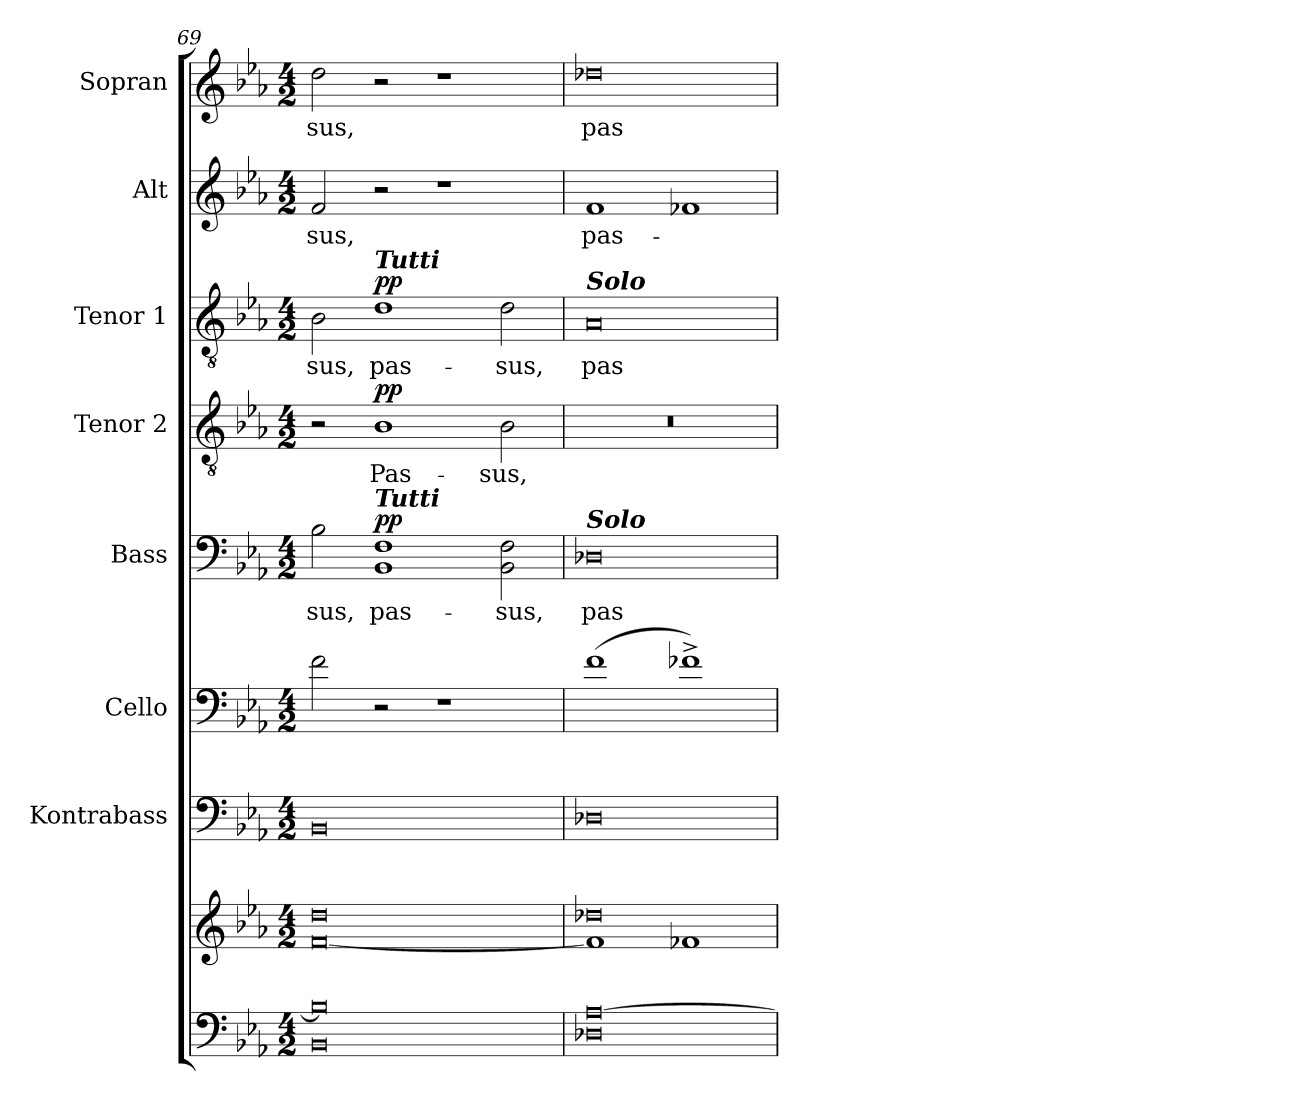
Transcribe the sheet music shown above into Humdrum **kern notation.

**kern	**kern	**kern	**kern	**kern	**text	**dynam	**kern	**text	**dynam	**kern	**text	**dynam	**kern	**text	**kern	**text
*part8	*part8	*part7	*part6	*part5	*part5	*part5	*part4	*part4	*part4	*part3	*part3	*part3	*part2	*part2	*part1	*part1
*staff9	*staff8	*staff7	*staff6	*staff5	*staff5	*staff5	*staff4	*staff4	*staff4	*staff3	*staff3	*staff3	*staff2	*staff2	*staff1	*staff1
*	*	*I"Kontrabass	*I"Cello	*I"Bass	*	*	*I"Tenor 2	*	*	*I"Tenor 1	*	*	*I"Alt	*	*I"Sopran	*
*	*	*I'Kb.	*	*I'B.	*	*	*I'T. 2	*	*	*I'T. 1	*	*	*I'A.	*	*I'S.	*
!!LO:PB:g=z
*clefF4	*clefG2	*clefF4	*clefF4	*clefF4	*	*	*clefGv2	*	*	*clefGv2	*	*	*clefG2	*	*clefG2	*
*	*	*ITrd7c12	*	*	*	*	*	*	*	*	*	*	*	*	*	*
*k[b-e-a-]	*k[b-e-a-]	*k[b-e-a-]	*k[b-e-a-]	*k[b-e-a-]	*	*	*k[b-e-a-]	*	*	*k[b-e-a-]	*	*	*k[b-e-a-]	*	*k[b-e-a-]	*
*E-:	*E-:	*E-:	*E-:	*E-:	*	*	*E-:	*	*	*E-:	*	*	*E-:	*	*E-:	*
*M4/2	*M4/2	*M4/2	*M4/2	*M4/2	*	*	*M4/2	*	*	*M4/2	*	*	*M4/2	*	*M4/2	*
=69	=69	=69	=69	=69	=69	=69	=69	=69	=69	=69	=69	=69	=69	=69	=69	=69
*^	*^	*	*	*	*	*	*	*	*	*	*	*	*	*	*	*
!	!	!	!	!	!	!	!LO:LY:b	!	!	!	!	!	!LO:LY:b	!	!	!LO:LY:b	!	!LO:LY:b
0B-]	0BB-	0dd	[<0f	0BBB-	2f\	2B-\	-sus,	.	2r	.	.	2B-\	-sus,	.	2f/	-sus,	2dd\	-sus,
!	!	!	!	!	!	!	!	!	!	!	!	!LO:TX:a:Bi:t=Tutti	!	!	!	!	!	!
!	!	!	!	!	!	!LO:TX:a:Bi:t=Tutti	!	!	!	!	!	!	!	!	!	!	!	!
!	!	!	!	!	!	!	!LO:LY:b	!LO:DY:a	!	!LO:LY:b	!LO:DY:a	!	!LO:LY:b	!LO:DY:a	!	!	!	!
.	.	.	.	.	2r	1BB- 1F	pas-	pp	1B-	Pas-	pp	1d	pas-	pp	2r	.	2r	.
.	.	.	.	.	1r	.	.	.	.	.	.	.	.	.	1r	.	1r	.
!	!	!	!	!	!	!	!LO:LY:b	!	!	!LO:LY:b	!	!	!LO:LY:b	!	!	!	!	!
.	.	.	.	.	.	2BB-\ 2F\	-sus,	.	2B-\	-sus,	.	2d\	-sus,	.	.	.	.	.
=70	=70	=70	=70	=70	=70	=70	=70	=70	=70	=70	=70	=70	=70	=70	=70	=70	=70	=70
!	!	!	!	!	!	!	!	!	!	!	!	!LO:TX:a:Bi:t=Solo	!	!	!	!	!	!
!	!	!	!	!	!	!LO:TX:a:Bi:t=Solo	!	!	!	!	!	!	!	!	!	!	!	!
!	!	!	!	!	!	!	!LO:LY:b	!	!	!	!	!	!LO:LY:b	!	!	!LO:LY:b	!	!LO:LY:b
[>0A-	0D-X	0dd-X	1f]	0DD-X	(>1f	0D-X	pas-	.	0r	.	.	0A-	pas-	.	1f	pas-	0dd-X	pas-
.	.	.	1f-X	.	1f-X^<)	.	.	.	.	.	.	.	.	.	1f-X	.	.	.
*v	*v	*	*	*	*	*	*	*	*	*	*	*	*	*	*	*	*	*
*	*v	*v	*	*	*	*	*	*	*	*	*	*	*	*	*	*	*
=	=	=	=	=	=	=	=	=	=	=	=	=	=	=	=	=
*-	*-	*-	*-	*-	*-	*-	*-	*-	*-	*-	*-	*-	*-	*-	*-	*-
